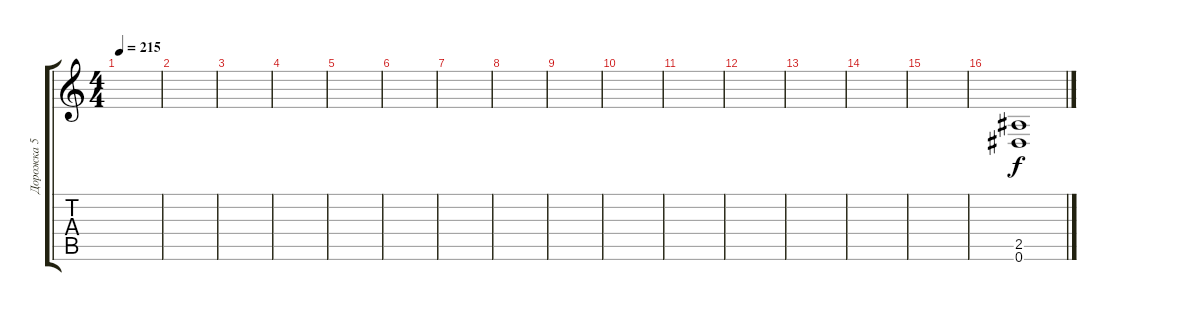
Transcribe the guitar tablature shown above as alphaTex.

\track ("Дорожка 5" "Дорожка 5") {instrument overdrivenguitar}
\staff {score tabs}
\tuning (Eb4 Bb3 Gb3 Db3 Ab2 Eb2) {hide}
\ts (4 4)
\tempo 215
\clef g2
\ks c
|
|
|
|
|
|
|
|
|
|
|
|
|
|
|
(2.5 0.6).1
